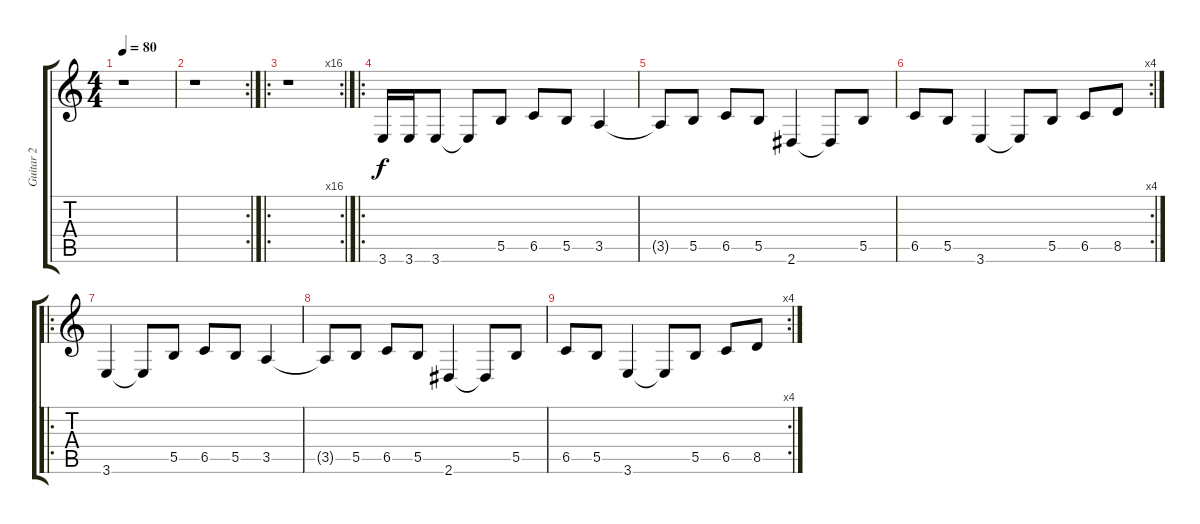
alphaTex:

\track ("Guitar 2" "Guitar 2") {instrument distortionguitar}
\staff {score tabs}
\tuning (Db4 Ab3 E3 B2 Gb2 Db2) {hide}
\ts (4 4)
\tempo 80
\clef g2
\ks c
r.1{dy f} |
\rc 2
r.1 |
\ro
\rc 16
r.1 |
\ro
3.6.16 3.6.16 3.6.8 3.6{t}.8 5.5.8 6.5.8 5.5.8 3.5.4 |
3.5{t}.8 5.5.8 6.5.8 5.5.8 2.6.4 2.6{t}.8 5.5.8 |
\rc 4
6.5.8 5.5.8 3.6.4 3.6{t}.8 5.5.8 6.5.8 8.5.8 |
\ro
3.6.4 3.6{t}.8 5.5.8 6.5.8 5.5.8 3.5.4 |
3.5{t}.8 5.5.8 6.5.8 5.5.8 2.6.4 2.6{t}.8 5.5.8 |
\rc 4
6.5.8 5.5.8 3.6.4 3.6{t}.8 5.5.8 6.5.8 8.5.8
